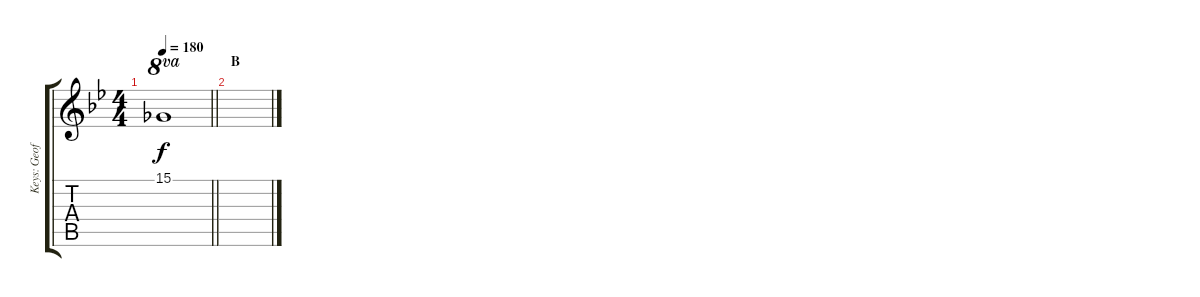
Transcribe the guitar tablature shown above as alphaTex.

\track ("Keys: Geoff" "Keys: Geof") {instrument stringensemble1}
\staff {score tabs}
\tuning (Eb4 Bb3 Gb3 Db3 Ab2 Eb2) {hide}
\ts (4 4)
\tempo 180
\clef g2
\barLineRight lightlight
\ks bb
15.1{t}.1{ot 8va dy f} |
\section ("" "B")
